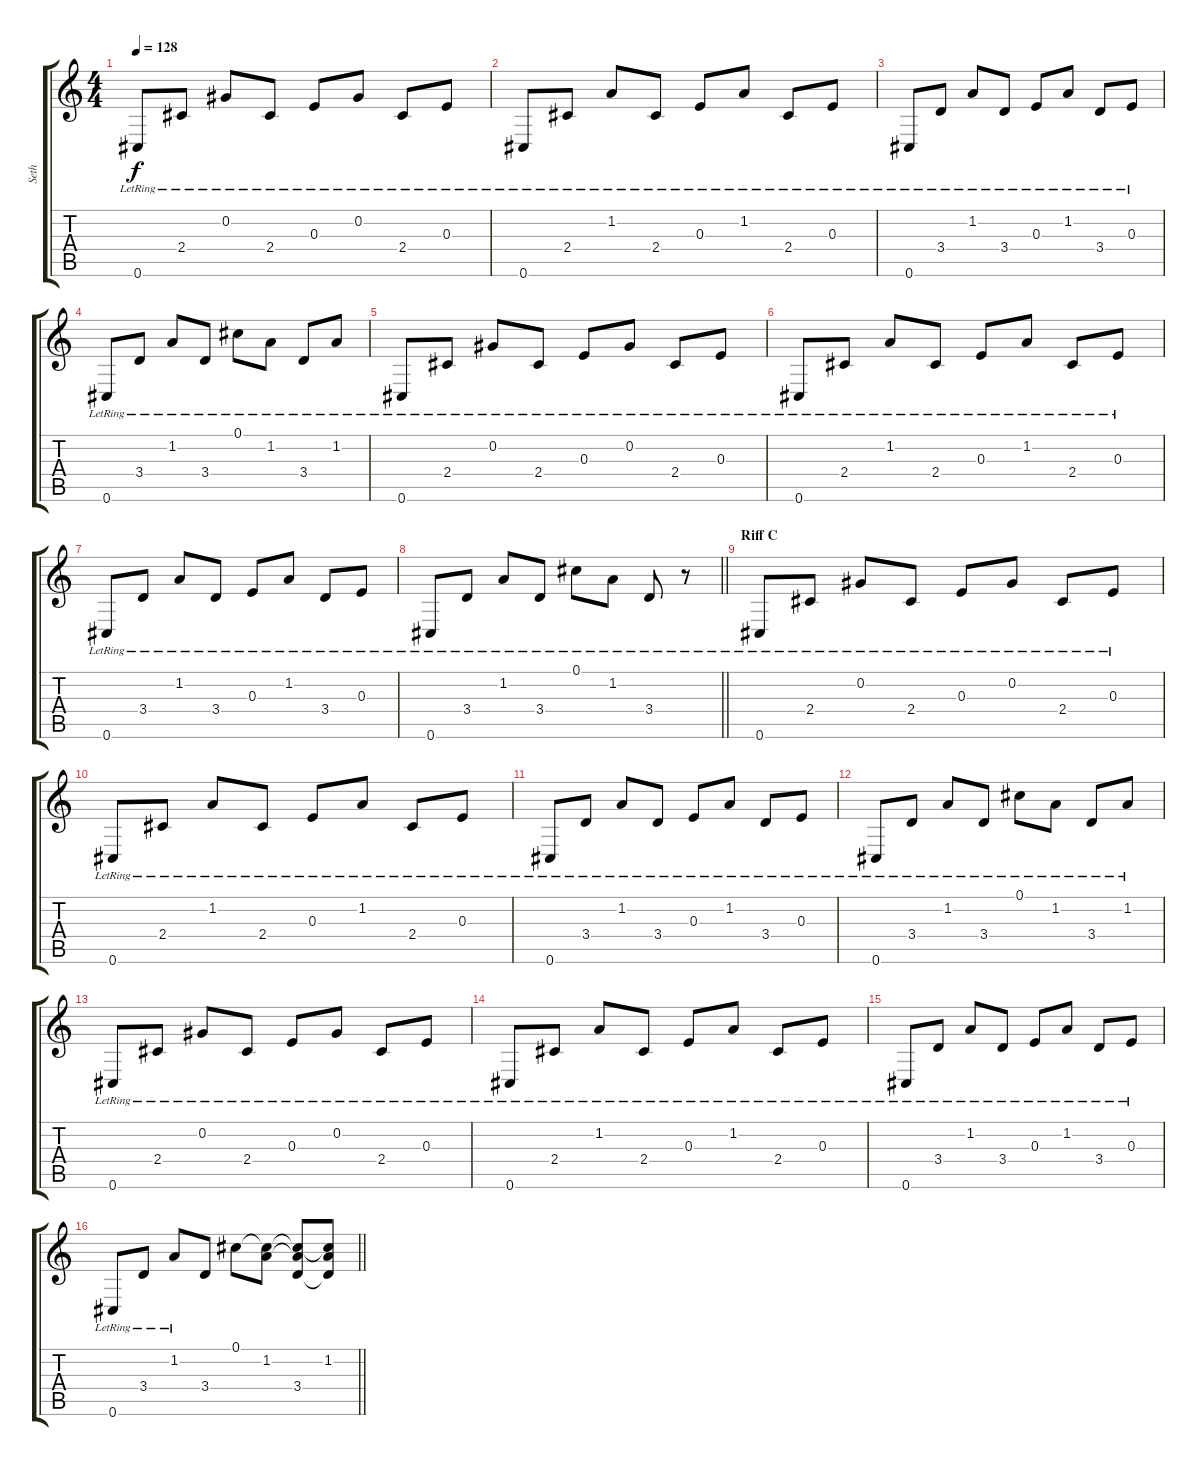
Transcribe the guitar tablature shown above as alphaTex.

\track ("Seth " "Seth ") {instrument overdrivenguitar}
\staff {score tabs}
\tuning (Db4 Ab3 E3 B2 Gb2 Db2) {hide}
\ts (4 4)
\tempo 128
\clef g2
\ks c
0.6{lr}.8{dy f} 2.4{lr}.8 0.2{lr}.8 2.4{lr}.8 0.3{lr}.8 0.2{lr}.8 2.4{lr}.8 0.3{lr}.8 |
0.6{lr}.8 2.4{lr}.8 1.2{lr}.8 2.4{lr}.8 0.3{lr}.8 1.2{lr}.8 2.4{lr}.8 0.3{lr}.8 |
0.6{lr}.8 3.4{lr}.8 1.2{lr}.8 3.4{lr}.8 0.3{lr}.8 1.2{lr}.8 3.4{lr}.8 0.3{lr}.8 |
0.6{lr}.8 3.4{lr}.8 1.2{lr}.8 3.4{lr}.8 0.1{lr}.8 1.2{lr}.8 3.4{lr}.8 1.2{lr}.8 |
0.6{lr}.8 2.4{lr}.8 0.2{lr}.8 2.4{lr}.8 0.3{lr}.8 0.2{lr}.8 2.4{lr}.8 0.3{lr}.8 |
0.6{lr}.8 2.4{lr}.8 1.2{lr}.8 2.4{lr}.8 0.3{lr}.8 1.2{lr}.8 2.4{lr}.8 0.3{lr}.8 |
0.6{lr}.8 3.4{lr}.8 1.2{lr}.8 3.4{lr}.8 0.3{lr}.8 1.2{lr}.8 3.4{lr}.8 0.3{lr}.8 |
\barLineRight lightlight
0.6{lr}.8 3.4{lr}.8 1.2{lr}.8 3.4{lr}.8 0.1{lr}.8 1.2{lr}.8 3.4{lr}.8 r.8 |
\section ("" "Riff C")
0.6{lr}.8{instrument overdrivenguitar} 2.4{lr}.8 0.2{lr}.8 2.4{lr}.8 0.3{lr}.8 0.2{lr}.8 2.4{lr}.8 0.3{lr}.8 |
0.6{lr}.8 2.4{lr}.8 1.2{lr}.8 2.4{lr}.8 0.3{lr}.8 1.2{lr}.8 2.4{lr}.8 0.3{lr}.8 |
0.6{lr}.8 3.4{lr}.8 1.2{lr}.8 3.4{lr}.8 0.3{lr}.8 1.2{lr}.8 3.4{lr}.8 0.3{lr}.8 |
0.6{lr}.8 3.4{lr}.8 1.2{lr}.8 3.4{lr}.8 0.1{lr}.8 1.2{lr}.8 3.4{lr}.8 1.2{lr}.8 |
0.6{lr}.8 2.4{lr}.8 0.2{lr}.8 2.4{lr}.8 0.3{lr}.8 0.2{lr}.8 2.4{lr}.8 0.3{lr}.8 |
0.6{lr}.8 2.4{lr}.8 1.2{lr}.8 2.4{lr}.8 0.3{lr}.8 1.2{lr}.8 2.4{lr}.8 0.3{lr}.8 |
0.6{lr}.8 3.4{lr}.8 1.2{lr}.8 3.4{lr}.8 0.3{lr}.8 1.2{lr}.8 3.4{lr}.8 0.3{lr}.8 |
\barLineRight lightlight
0.6{lr}.8 3.4{lr}.8 1.2{lr}.8 3.4.8 0.1.8 (0.1{t} 1.2).8 (0.1{t} 1.2{t} 3.4).8 (0.1{t} 1.2 3.4{t}).8
